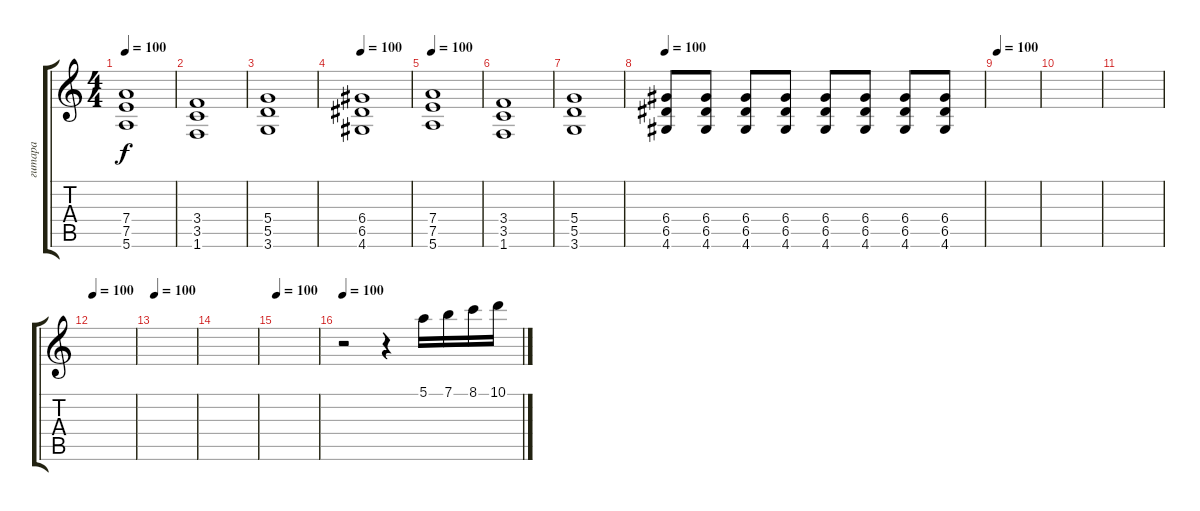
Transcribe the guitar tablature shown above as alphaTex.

\track ("гитара" "гитара") {instrument distortionguitar}
\staff {score tabs}
\tuning (E4 B3 G3 D3 A2 E2) {hide}
\ts (4 4)
\tempo 100
\clef g2
\ks c
(7.4 7.5 5.6).1{dy f} |
(3.4 3.5 1.6).1 |
(5.4 5.5 3.6).1 |
\tempo 100
(6.4 6.5 4.6).1 |
\tempo 100
(7.4 7.5 5.6).1 |
(3.4 3.5 1.6).1 |
(5.4 5.5 3.6).1 |
\tempo 100
(6.4 6.5 4.6).8{volume 7} (6.4 6.5 4.6).8 (6.4 6.5 4.6).8 (6.4 6.5 4.6).8 (6.4 6.5 4.6).8 (6.4 6.5 4.6).8 (6.4 6.5 4.6).8 (6.4 6.5 4.6).8 |
\tempo 100
|
|
|
\tempo 100
|
\tempo 100
|
|
\tempo 100
|
\tempo 100
r.2 r.4 5.1.16{volume 16} 7.1.16 8.1.16 10.1.16
